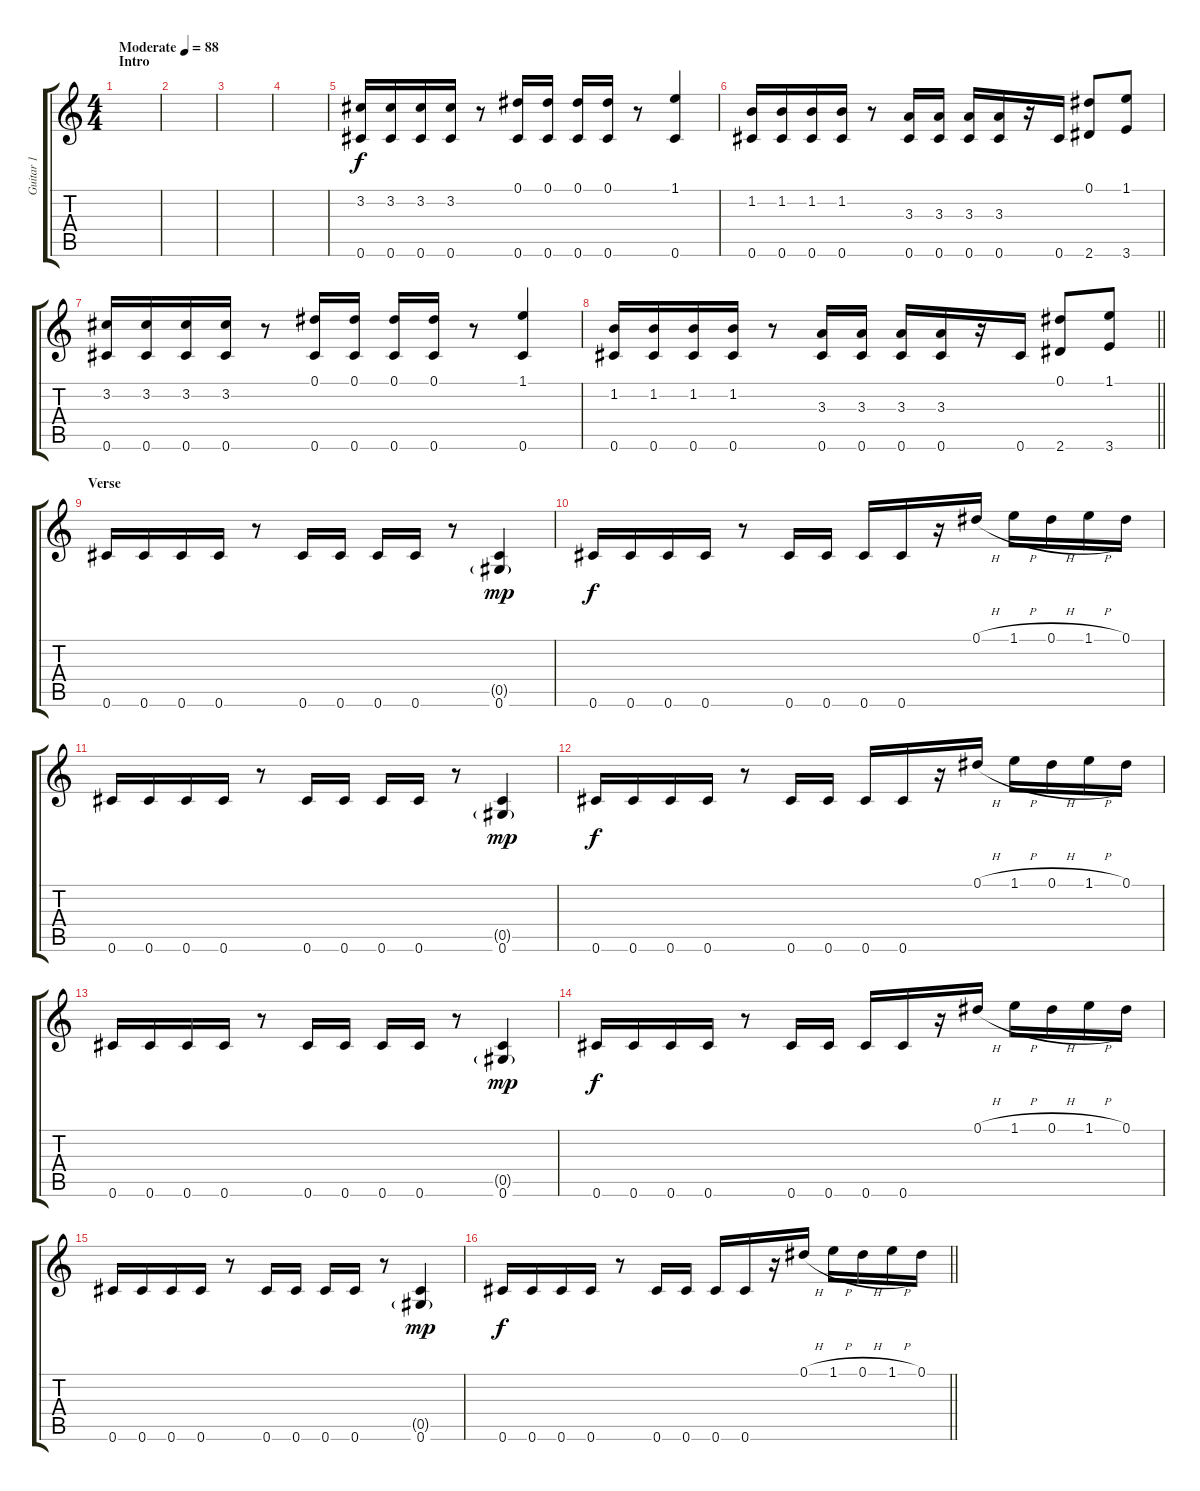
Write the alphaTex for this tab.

\track ("Guitar 1" "Guitar 1") {instrument overdrivenguitar}
\staff {score tabs}
\tuning (Eb4 Bb3 Gb3 Db3 Ab2 Db3) {hide}
\ts (4 4)
\section ("" "Intro")
\tempo (88 "Moderate")
\clef g2
\ks c
|
|
|
|
(3.2 0.6).16 (3.2 0.6).16 (3.2 0.6).16 (3.2 0.6).16 r.8 (0.1 0.6).16 (0.1 0.6).16 (0.1 0.6).16 (0.1 0.6).16 r.8 (1.1 0.6).4 |
(1.2 0.6).16 (1.2 0.6).16 (1.2 0.6).16 (1.2 0.6).16 r.8 (3.3 0.6).16 (3.3 0.6).16 (3.3 0.6).16 (3.3 0.6).16 r.16 0.6.16 (0.1 2.6).8 (1.1 3.6).8 |
(3.2 0.6).16 (3.2 0.6).16 (3.2 0.6).16 (3.2 0.6).16 r.8 (0.1 0.6).16 (0.1 0.6).16 (0.1 0.6).16 (0.1 0.6).16 r.8 (1.1 0.6).4 |
\barLineRight lightlight
(1.2 0.6).16 (1.2 0.6).16 (1.2 0.6).16 (1.2 0.6).16 r.8 (3.3 0.6).16 (3.3 0.6).16 (3.3 0.6).16 (3.3 0.6).16 r.16 0.6.16 (0.1 2.6).8 (1.1 3.6).8 |
\section ("" "Verse")
0.6.16 0.6.16 0.6.16 0.6.16 r.8 0.6.16 0.6.16 0.6.16 0.6.16 r.8 (0.5{g} 0.6).4{dy mp} |
0.6.16{dy f} 0.6.16 0.6.16 0.6.16 r.8 0.6.16 0.6.16 0.6.16 0.6.16 r.16 0.1{h}.16 1.1{h}.16 0.1{h}.16 1.1{h}.16 0.1.16 |
0.6.16 0.6.16 0.6.16 0.6.16 r.8 0.6.16 0.6.16 0.6.16 0.6.16 r.8 (0.5{g} 0.6).4{dy mp} |
0.6.16{dy f} 0.6.16 0.6.16 0.6.16 r.8 0.6.16 0.6.16 0.6.16 0.6.16 r.16 0.1{h}.16 1.1{h}.16 0.1{h}.16 1.1{h}.16 0.1.16 |
0.6.16 0.6.16 0.6.16 0.6.16 r.8 0.6.16 0.6.16 0.6.16 0.6.16 r.8 (0.5{g} 0.6).4{dy mp} |
0.6.16{dy f} 0.6.16 0.6.16 0.6.16 r.8 0.6.16 0.6.16 0.6.16 0.6.16 r.16 0.1{h}.16 1.1{h}.16 0.1{h}.16 1.1{h}.16 0.1.16 |
0.6.16 0.6.16 0.6.16 0.6.16 r.8 0.6.16 0.6.16 0.6.16 0.6.16 r.8 (0.5{g} 0.6).4{dy mp} |
\barLineRight lightlight
0.6.16{dy f} 0.6.16 0.6.16 0.6.16 r.8 0.6.16 0.6.16 0.6.16 0.6.16 r.16 0.1{h}.16 1.1{h}.16 0.1{h}.16 1.1{h}.16 0.1.16
